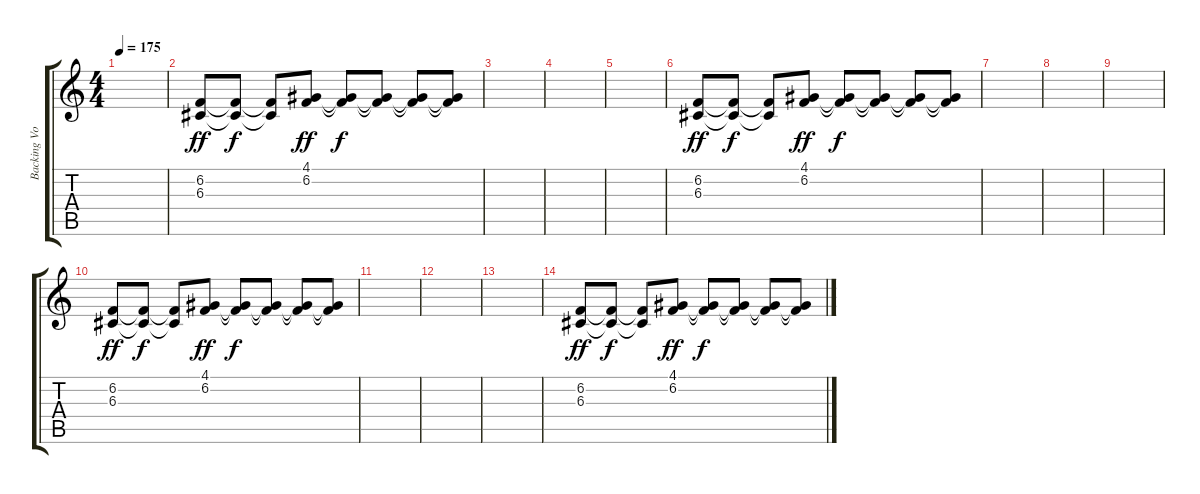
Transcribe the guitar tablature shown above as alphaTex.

\track ("Backing Vocals" "Backing Vo") {instrument altosax}
\staff {score tabs}
\tuning (E4 B3 G3 D3 A2 E2) {hide}
\ts (4 4)
\tempo 175
\clef g2
\ks c
|
(6.2 6.3).8{dy ff} (6.2{t} 6.3{t}).8{dy f} (6.2{t} 6.3{t}).8 (4.1 6.2).8{dy ff} (4.1{t} 6.2{t}).8{dy f} (4.1{t} 6.2{t}).8 (4.1{t} 6.2{t}).8 (4.1{t} 6.2{t}).8 |
|
|
|
(6.2 6.3).8{dy ff} (6.2{t} 6.3{t}).8{dy f} (6.2{t} 6.3{t}).8 (4.1 6.2).8{dy ff} (4.1{t} 6.2{t}).8{dy f} (4.1{t} 6.2{t}).8 (4.1{t} 6.2{t}).8 (4.1{t} 6.2{t}).8 |
|
|
|
(6.2 6.3).8{dy ff} (6.2{t} 6.3{t}).8{dy f} (6.2{t} 6.3{t}).8 (4.1 6.2).8{dy ff} (4.1{t} 6.2{t}).8{dy f} (4.1{t} 6.2{t}).8 (4.1{t} 6.2{t}).8 (4.1{t} 6.2{t}).8 |
|
|
|
(6.2 6.3).8{dy ff} (6.2{t} 6.3{t}).8{dy f} (6.2{t} 6.3{t}).8 (4.1 6.2).8{dy ff} (4.1{t} 6.2{t}).8{dy f} (4.1{t} 6.2{t}).8 (4.1{t} 6.2{t}).8 (4.1{t} 6.2{t}).8
